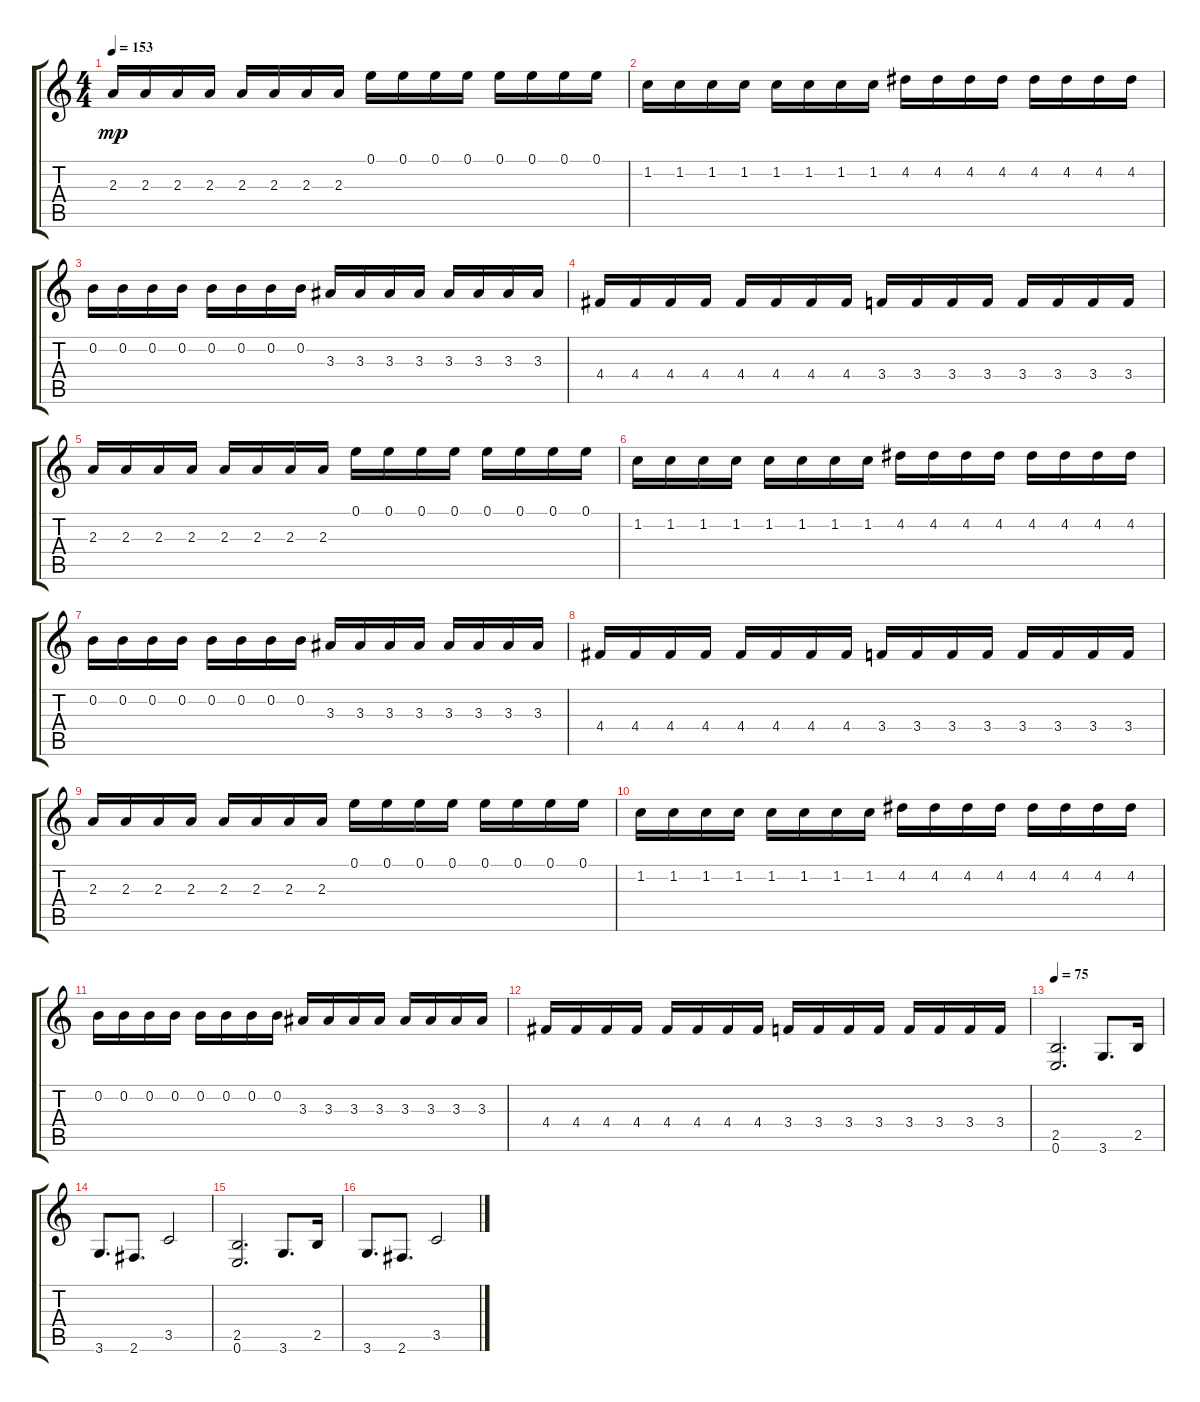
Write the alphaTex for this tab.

\track "" {instrument overdrivenguitar}
\staff {score tabs}
\tuning (E4 B3 G3 D3 A2 E2) {hide}
\ts (4 4)
\tempo 153
\clef g2
\ks c
2.3.16{dy mp} 2.3.16 2.3.16 2.3.16 2.3.16 2.3.16 2.3.16 2.3.16 0.1.16 0.1.16 0.1.16 0.1.16 0.1.16 0.1.16 0.1.16 0.1.16 |
1.2.16 1.2.16 1.2.16 1.2.16 1.2.16 1.2.16 1.2.16 1.2.16 4.2.16 4.2.16 4.2.16 4.2.16 4.2.16 4.2.16 4.2.16 4.2.16 |
0.2.16 0.2.16 0.2.16 0.2.16 0.2.16 0.2.16 0.2.16 0.2.16 3.3.16 3.3.16 3.3.16 3.3.16 3.3.16 3.3.16 3.3.16 3.3.16 |
4.4.16 4.4.16 4.4.16 4.4.16 4.4.16 4.4.16 4.4.16 4.4.16 3.4.16 3.4.16 3.4.16 3.4.16 3.4.16 3.4.16 3.4.16 3.4.16 |
2.3.16 2.3.16 2.3.16 2.3.16 2.3.16 2.3.16 2.3.16 2.3.16 0.1.16 0.1.16 0.1.16 0.1.16 0.1.16 0.1.16 0.1.16 0.1.16 |
1.2.16 1.2.16 1.2.16 1.2.16 1.2.16 1.2.16 1.2.16 1.2.16 4.2.16 4.2.16 4.2.16 4.2.16 4.2.16 4.2.16 4.2.16 4.2.16 |
0.2.16 0.2.16 0.2.16 0.2.16 0.2.16 0.2.16 0.2.16 0.2.16 3.3.16 3.3.16 3.3.16 3.3.16 3.3.16 3.3.16 3.3.16 3.3.16 |
4.4.16 4.4.16 4.4.16 4.4.16 4.4.16 4.4.16 4.4.16 4.4.16 3.4.16 3.4.16 3.4.16 3.4.16 3.4.16 3.4.16 3.4.16 3.4.16 |
2.3.16 2.3.16 2.3.16 2.3.16 2.3.16 2.3.16 2.3.16 2.3.16 0.1.16 0.1.16 0.1.16 0.1.16 0.1.16 0.1.16 0.1.16 0.1.16 |
1.2.16 1.2.16 1.2.16 1.2.16 1.2.16 1.2.16 1.2.16 1.2.16 4.2.16 4.2.16 4.2.16 4.2.16 4.2.16 4.2.16 4.2.16 4.2.16 |
0.2.16 0.2.16 0.2.16 0.2.16 0.2.16 0.2.16 0.2.16 0.2.16 3.3.16 3.3.16 3.3.16 3.3.16 3.3.16 3.3.16 3.3.16 3.3.16 |
4.4.16 4.4.16 4.4.16 4.4.16 4.4.16 4.4.16 4.4.16 4.4.16 3.4.16 3.4.16 3.4.16 3.4.16 3.4.16 3.4.16 3.4.16 3.4.16 |
\tempo 75
(2.5 0.6).2{d} 3.6.8{d} 2.5.16 |
3.6.8{d} 2.6.8{d} 3.5.2 |
(2.5 0.6).2{d} 3.6.8{d} 2.5.16 |
3.6.8{d} 2.6.8{d} 3.5.2
